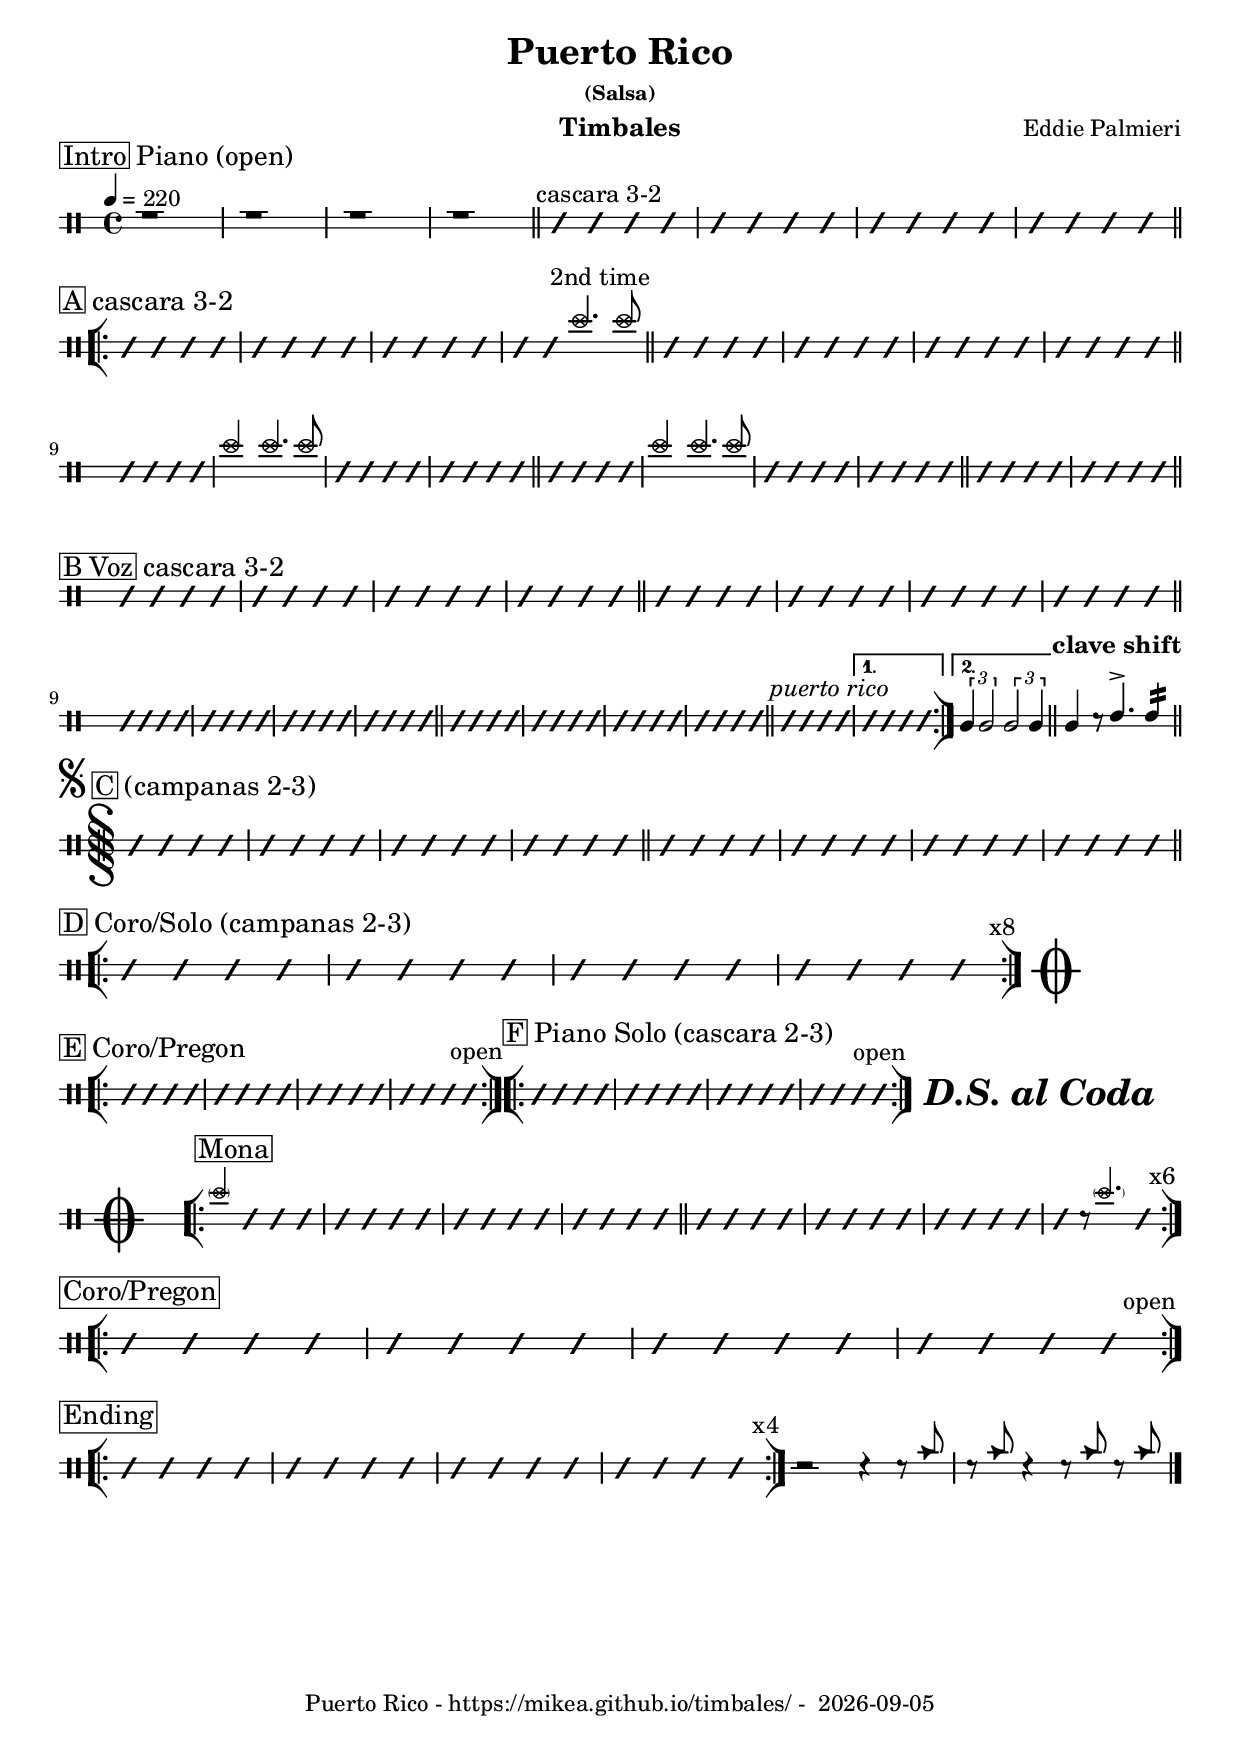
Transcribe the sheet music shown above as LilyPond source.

\version "2.24.2"
\include "charts/common.ly"

date = #(strftime "%Y-%m-%d" (localtime (current-time)))

\header {
  title = "Puerto Rico"
  subsubtitle = "(Salsa)"
  composer = "Eddie Palmieri"
  instrument = "Timbales"
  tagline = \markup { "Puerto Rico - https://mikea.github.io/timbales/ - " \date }
}

\newTimbalesStaff <<
    \newDrumVoiceOne \drummode { 
        \tempo 4 = 220

        \sect "Intro" "Piano (open)"
        r1 | r1 | r1 | r1 | \bar "||"
        \textMark "cascara 3-2" \comp #4 | \comp #4 | \comp #4 | \comp #4 |

        \sect "A" "cascara 3-2"

\repeat volta 2 {        
        \bar "[|:-||"
        \comp #4 | \comp #4 | \comp #4 | \rs \rs cymc4. cymc8 \textEndMark "2nd time"| \bar "||" 
        \comp #4 | \comp #4 | \comp #4 | \comp #4 | \bar "||" \break
        \comp #4 | cymc2 cymc4. cymc8 | \comp #4 | \comp #4 | \bar "||" 
        \comp #4 | cymc2 cymc4. cymc8 | \comp #4 | \comp #4 | \bar "||"
        \comp #4 | \comp #4 | \bar "||"

        \sect "B Voz" "cascara 3-2"
        \comp #4 | \comp #4 | \comp #4 | \comp #4 | \bar "||" 
        \comp #4 | \comp #4 | \comp #4 | \comp #4 | \bar "||" \break
        \comp #4 | \comp #4 | \comp #4 | \comp #4 | \bar "||" 
        \comp #4 | \comp #4 | \comp #4 | \comp #4 | \bar "||"

        \textMark \markup { \italic "puerto rico" }
        \comp #4 |
        \alternative {
          \volta 1 { \comp #4 \bar ":|]" }
          \volta 2 { \tuplet 3/2 { timl4 timl2 } \tuplet 3/2 { timl2 timl4 } | \bar "||" }
        }
}
        \clave-shift timl4 r8 timh4.^> timh4:16 |

        \sect-segno "C" "(campanas 2-3)"
        \bar "S-||"
        \comp #4 | \comp #4 | \comp #4 | \comp #4 | | \bar "||"
        \comp #4 | \comp #4 | \comp #4 | \comp #4 |

        \sect "D" "Coro/Solo (campanas 2-3)"
        \bar "[|:-||"
        \comp #4 | \comp #4 | \comp #4 | \comp #4 \textEndMark "x8" | 
        \bar ":|]"

        \inline-coda

        \sect "E" "Coro/Pregon"
        \bar "[|:"
        \comp #4 | \comp #4 | \comp #4 | \comp #4 \textEndMark "open" |
        \bar ":|][|:"

        \sect-no-break "F" "Piano Solo (cascara 2-3)"
        \comp #4 | \comp #4 | \comp #4 | \comp #4 \textEndMark "open" |
        \bar ":|]"

        \ds-al-coda 

        \sect-coda "Mona" ""
        \bar "[|:"
        \ghost cymc4 \rs \rs \rs | \comp #4 | \comp #4 | \comp #4 | \bar "||"
        \comp #4 | \comp #4 | \comp #4 | \rs r8 \ghost cymc4. \rs \textEndMark "x6" |
        \bar ":|][|:"

        \sect "Coro/Pregon" ""
        \comp #4 | \comp #4 | \comp #4 | \comp #4 \textEndMark "open" | \bar "||"
        \bar ":|][|:"

        \sect "Ending" ""
        \comp #4 | \comp #4 | \comp #4 | \comp #4 \textEndMark "x4" |
        \bar ":|]"

        r2 r4 r8 cb8| r8 cb8 r4 r8 cb8 r8 cb8 |

        \bar "|."
    }
>>
